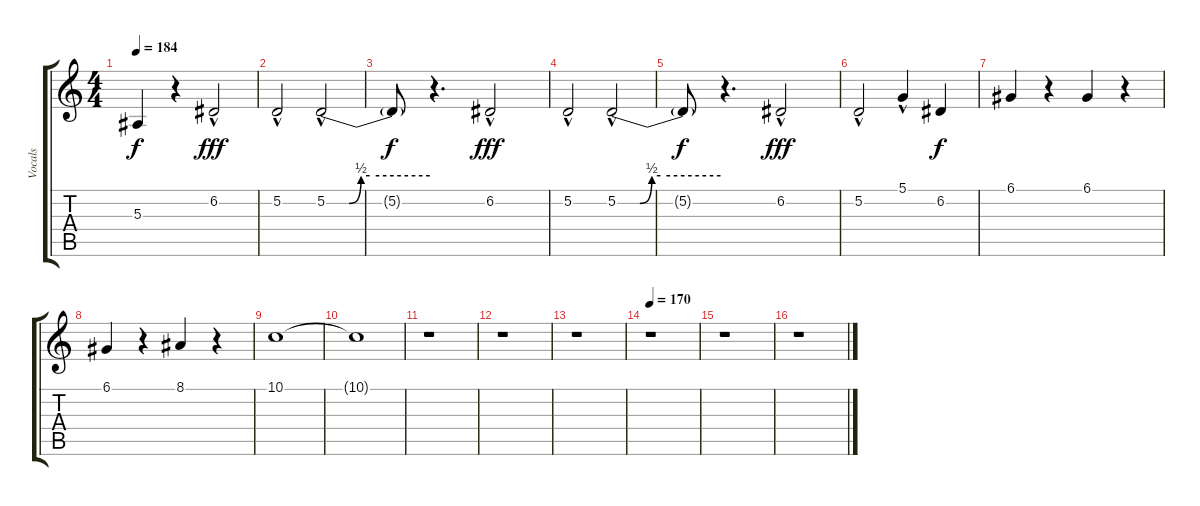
\track ("Vocals" "Vocals") {instrument altosax}
\staff {score tabs}
\tuning (D4 A3 F3 C3 G2 C2) {hide}
\ts (4 4)
\tempo 184
\clef g2
\ks c
5.3{t}.4{dy f} r.4 6.2{hac}.2{dy fff} |
5.2{hac}.2 5.2{be (custom 0 0 10 0 13 0 20 2 25 2 60 2) hac}.2 |
5.2{t}.8{dy f} r.4{d} 6.2{hac}.2{dy fff} |
5.2{hac}.2 5.2{be (custom 0 0 10 0 13 0 20 2 25 2 60 2) hac}.2 |
5.2{t}.8{dy f} r.4{d} 6.2{hac}.2{dy fff} |
5.2{hac}.2 5.1{hac}.4 6.2.4{dy f} |
6.1.4 r.4 6.1.4 r.4 |
6.1.4 r.4 8.1.4 r.4 |
10.1.1 |
10.1{t}.1 |
r.1 |
r.1 |
r.1 |
\tempo 170
r.1 |
r.1 |
r.1
